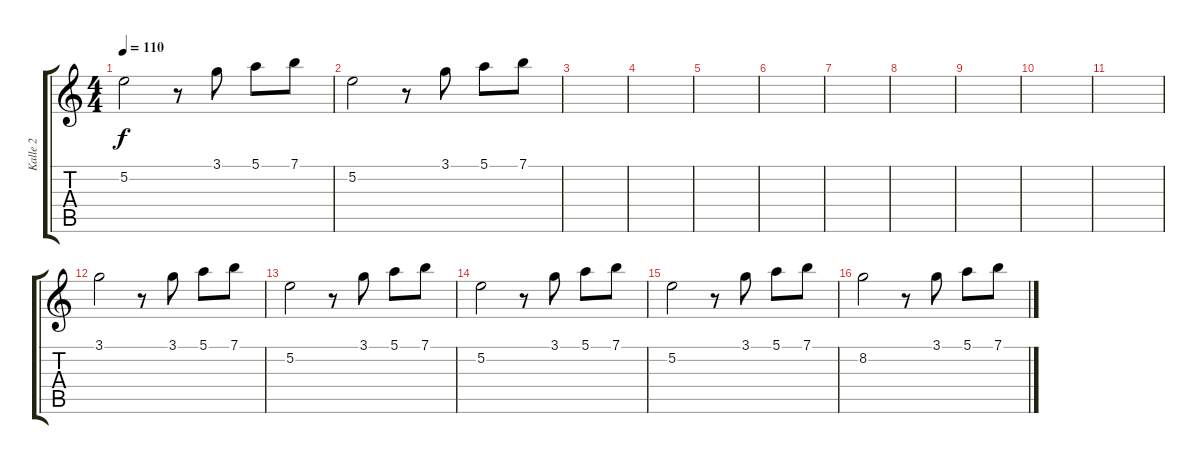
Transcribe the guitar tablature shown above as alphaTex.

\track ("Kalle 2" "Kalle 2") {instrument overdrivenguitar}
\staff {score tabs}
\tuning (E4 B3 G3 D3 A2 E2) {hide}
\ts (4 4)
\tempo 110
\clef g2
\ks c
5.2.2{dy f} r.8 3.1.8 5.1.8 7.1.8 |
5.2.2 r.8 3.1.8 5.1.8 7.1.8 |
|
|
|
|
|
|
|
|
|
3.1.2 r.8 3.1.8 5.1.8 7.1.8 |
5.2.2 r.8 3.1.8 5.1.8 7.1.8 |
5.2.2 r.8 3.1.8 5.1.8 7.1.8 |
5.2.2 r.8 3.1.8 5.1.8 7.1.8 |
8.2.2 r.8 3.1.8 5.1.8 7.1.8
